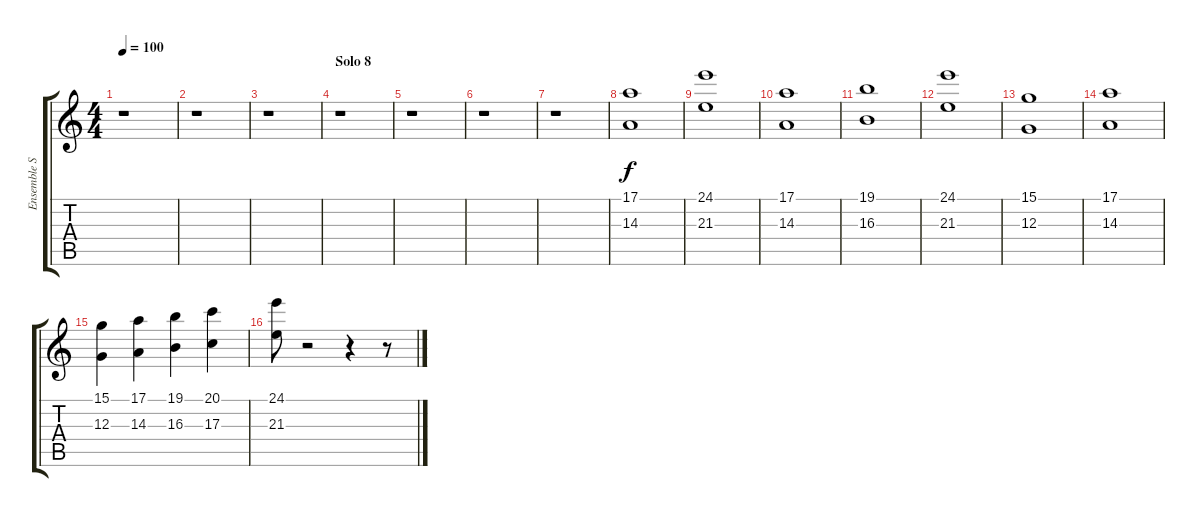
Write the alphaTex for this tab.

\track ("Ensemble String" "Ensemble S") {instrument stringensemble1}
\staff {score tabs}
\tuning (E4 B3 G3 D3 A2 E2) {hide}
\ts (4 4)
\tempo 100
\clef g2
\ks c
r.1{dy f} |
r.1 |
r.1 |
\section ("" "Solo 8")
r.1 |
r.1 |
r.1 |
r.1 |
\section ("" "")
(17.1 14.3).1 |
(24.1 21.3).1 |
(17.1 14.3).1 |
(19.1 16.3).1 |
(24.1 21.3).1 |
(15.1 12.3).1 |
(17.1 14.3).1 |
(15.1 12.3).4 (17.1 14.3).4 (19.1 16.3).4 (20.1 17.3).4 |
\section ("" "")
(24.1 21.3).8 r.2 r.4 r.8
